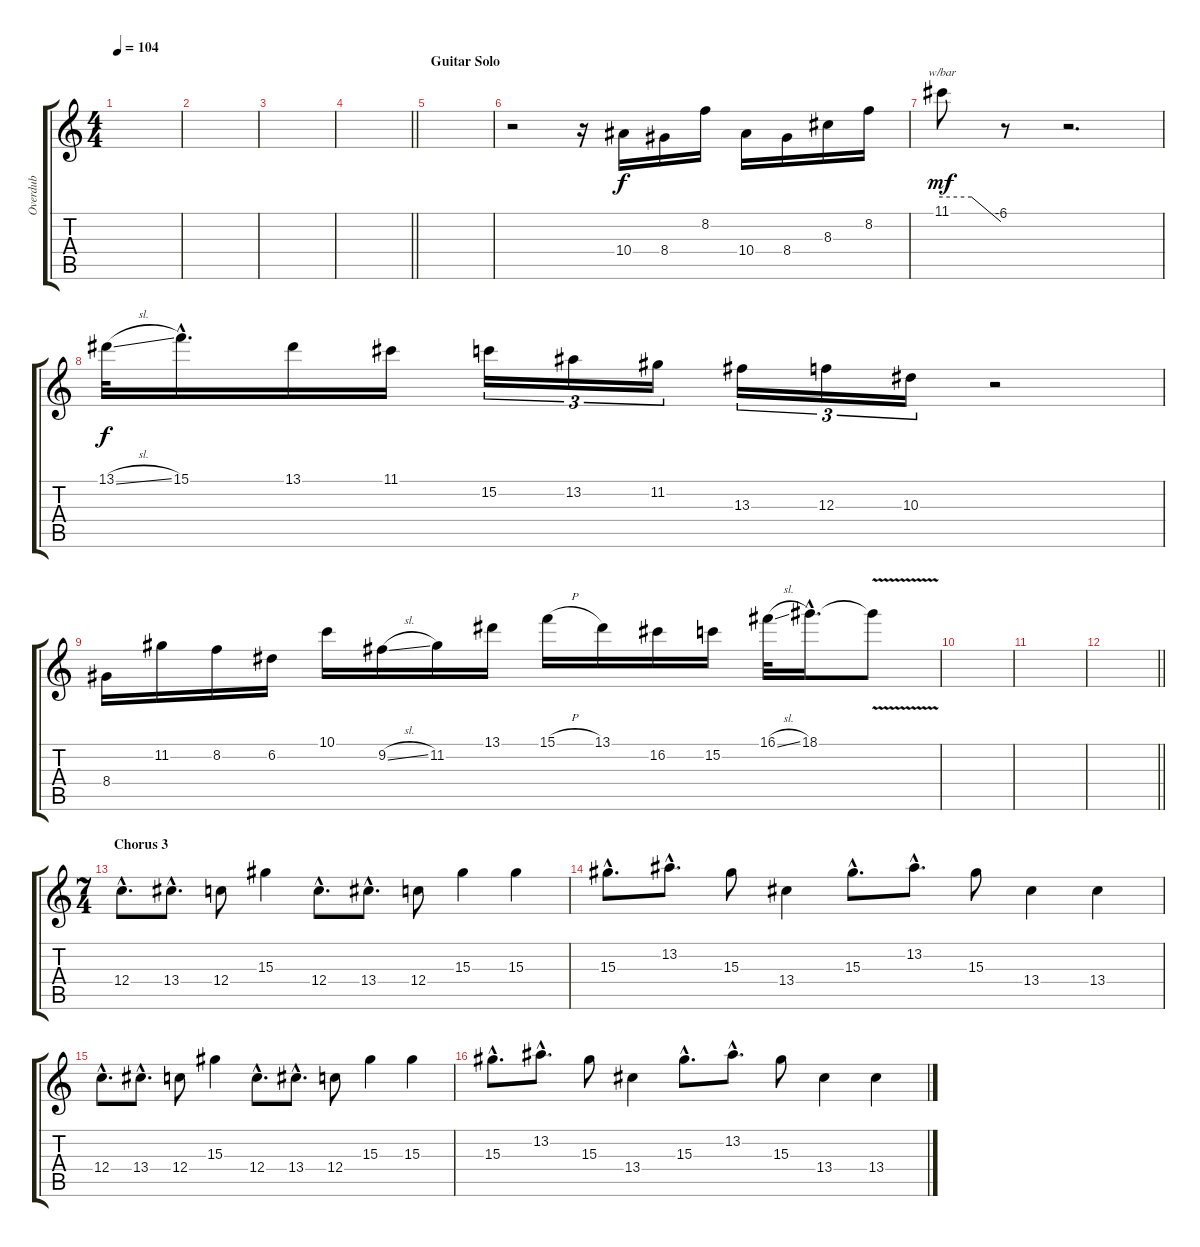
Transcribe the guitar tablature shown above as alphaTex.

\track ("Overdub" "Overdub") {instrument distortionguitar}
\staff {score tabs}
\tuning (D4 A3 F3 C3 G2 C2) {hide}
\ts (4 4)
\tempo 104
\clef g2
\ks c
|
|
|
\barLineRight lightlight
|
\section ("" "Guitar Solo")
|
r.2 r.16 10.4.16{volume 16} 8.4.16 8.2.16 10.4.16 8.4.16 8.3.16 8.2.16 |
11.1.8{tbe (custom default 0 0 30 0 60 -24) dy mf} r.8 r.2{d} |
13.1{sl}.32{dy f} 15.1{hac}.16{d} 13.1.16 11.1.16 15.2.16{tu (3 2)} 13.2.16{tu (3 2)} 11.2.16{tu (3 2)} 13.3.16{tu (3 2)} 12.3.16{tu (3 2)} 10.3.16{tu (3 2)} r.2 |
8.4.16 11.2.16 8.2.16 6.2.16 10.1.16 9.2{sl}.16 11.2.16 13.1.16 15.1{h}.16 13.1.16 16.2.16 15.2.16 16.1{sl}.32 18.1{hac}.16{d} 18.1{v t}.8 |
|
|
\barLineRight lightlight
|
\ts (7 4)
\section ("" "Chorus 3")
12.4{hac}.8{d volume 12} 13.4{hac}.8{d} 12.4.8 15.3.4 12.4{hac}.8{d} 13.4{hac}.8{d} 12.4.8 15.3.4 15.3.4 |
15.3{hac}.8{d} 13.2{hac}.8{d} 15.3.8 13.4.4 15.3{hac}.8{d} 13.2{hac}.8{d} 15.3.8 13.4.4 13.4.4 |
12.4{hac}.8{d} 13.4{hac}.8{d} 12.4.8 15.3.4 12.4{hac}.8{d} 13.4{hac}.8{d} 12.4.8 15.3.4 15.3.4 |
15.3{hac}.8{d} 13.2{hac}.8{d} 15.3.8 13.4.4 15.3{hac}.8{d} 13.2{hac}.8{d} 15.3.8 13.4.4 13.4.4
